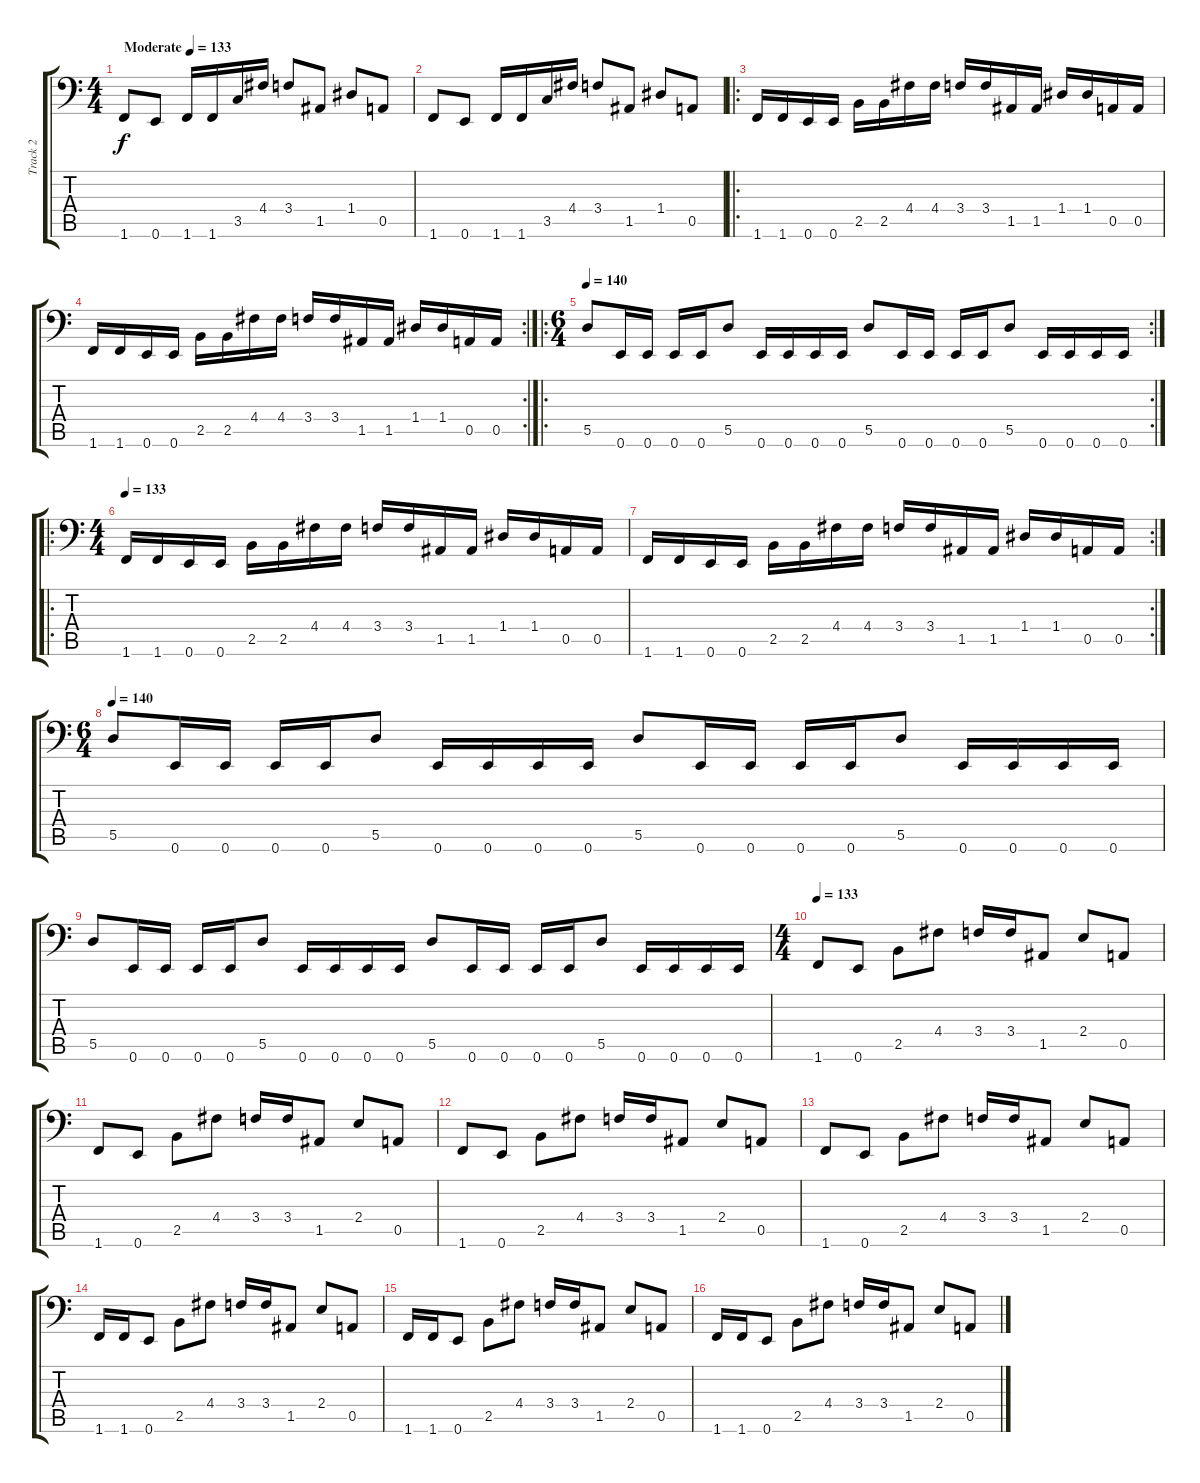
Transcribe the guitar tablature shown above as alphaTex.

\track ("Track 2" "Track 2") {instrument electricbassfinger}
\staff {score tabs}
\tuning (E3 B2 G2 D2 A1 E1) {hide}
\ts (4 4)
\tempo (133 "Moderate")
\clef f4
\ks c
1.6.8{dy f instrument electricbassfinger} 0.6.8 1.6.16 1.6.16 3.5.16 4.4.16 3.4.8 1.5.8 1.4.8 0.5.8 |
1.6.8 0.6.8 1.6.16 1.6.16 3.5.16 4.4.16 3.4.8 1.5.8 1.4.8 0.5.8 |
\ro
1.6.16 1.6.16 0.6.16 0.6.16 2.5.16 2.5.16 4.4.16 4.4.16 3.4.16 3.4.16 1.5.16 1.5.16 1.4.16 1.4.16 0.5.16 0.5.16 |
\rc 2
1.6.16 1.6.16 0.6.16 0.6.16 2.5.16 2.5.16 4.4.16 4.4.16 3.4.16 3.4.16 1.5.16 1.5.16 1.4.16 1.4.16 0.5.16 0.5.16 |
\ro
\rc 2
\ts (6 4)
\tempo 140
5.5.8 0.6.16 0.6.16 0.6.16 0.6.16 5.5.8 0.6.16 0.6.16 0.6.16 0.6.16 5.5.8 0.6.16 0.6.16 0.6.16 0.6.16 5.5.8 0.6.16 0.6.16 0.6.16 0.6.16 |
\ro
\ts (4 4)
\tempo 133
1.6.16 1.6.16 0.6.16 0.6.16 2.5.16 2.5.16 4.4.16 4.4.16 3.4.16 3.4.16 1.5.16 1.5.16 1.4.16 1.4.16 0.5.16 0.5.16 |
\rc 2
1.6.16 1.6.16 0.6.16 0.6.16 2.5.16 2.5.16 4.4.16 4.4.16 3.4.16 3.4.16 1.5.16 1.5.16 1.4.16 1.4.16 0.5.16 0.5.16 |
\ts (6 4)
\tempo 140
5.5.8 0.6.16 0.6.16 0.6.16 0.6.16 5.5.8 0.6.16 0.6.16 0.6.16 0.6.16 5.5.8 0.6.16 0.6.16 0.6.16 0.6.16 5.5.8 0.6.16 0.6.16 0.6.16 0.6.16 |
5.5.8 0.6.16 0.6.16 0.6.16 0.6.16 5.5.8 0.6.16 0.6.16 0.6.16 0.6.16 5.5.8 0.6.16 0.6.16 0.6.16 0.6.16 5.5.8 0.6.16 0.6.16 0.6.16 0.6.16 |
\ts (4 4)
\tempo 133
1.6.8 0.6.8 2.5.8 4.4.8 3.4.16 3.4.16 1.5.8 2.4.8 0.5.8 |
1.6.8 0.6.8 2.5.8 4.4.8 3.4.16 3.4.16 1.5.8 2.4.8 0.5.8 |
1.6.8 0.6.8 2.5.8 4.4.8 3.4.16 3.4.16 1.5.8 2.4.8 0.5.8 |
1.6.8 0.6.8 2.5.8 4.4.8 3.4.16 3.4.16 1.5.8 2.4.8 0.5.8 |
1.6.16 1.6.16 0.6.8 2.5.8 4.4.8 3.4.16 3.4.16 1.5.8 2.4.8 0.5.8 |
1.6.16 1.6.16 0.6.8 2.5.8 4.4.8 3.4.16 3.4.16 1.5.8 2.4.8 0.5.8 |
1.6.16 1.6.16 0.6.8 2.5.8 4.4.8 3.4.16 3.4.16 1.5.8 2.4.8 0.5.8
